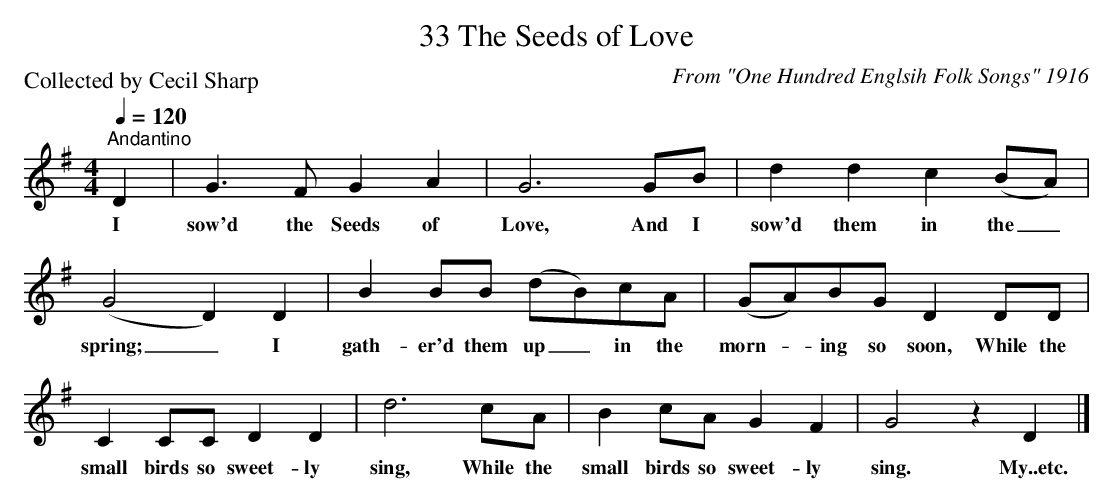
X:1
T:33 The Seeds of Love
C:From "One Hundred Englsih Folk Songs" 1916
P:Collected by Cecil Sharp
Q:1/4=120
L:1/8
M:4/4
K:G
"^Andantino" D2 | G3 F G2 A2 | G6 GB | d2 d2 c2 (BA) |$ (G4 D2) D2 | B2 BB (dB)cA | (GA)BG D2 DD |$
w: I|sow'd the Seeds of|Love, And I|sow'd them in the _|spring; _ I|gath- er'd them up _ in the|morn- * ing so soon, While the|
C2 CC D2 D2 | d6 cA | B2 cA G2 F2 | G4 z2 D2 |]
w: small birds so sweet- ly|sing, While the|small birds so sweet- ly|sing. My..etc.|
